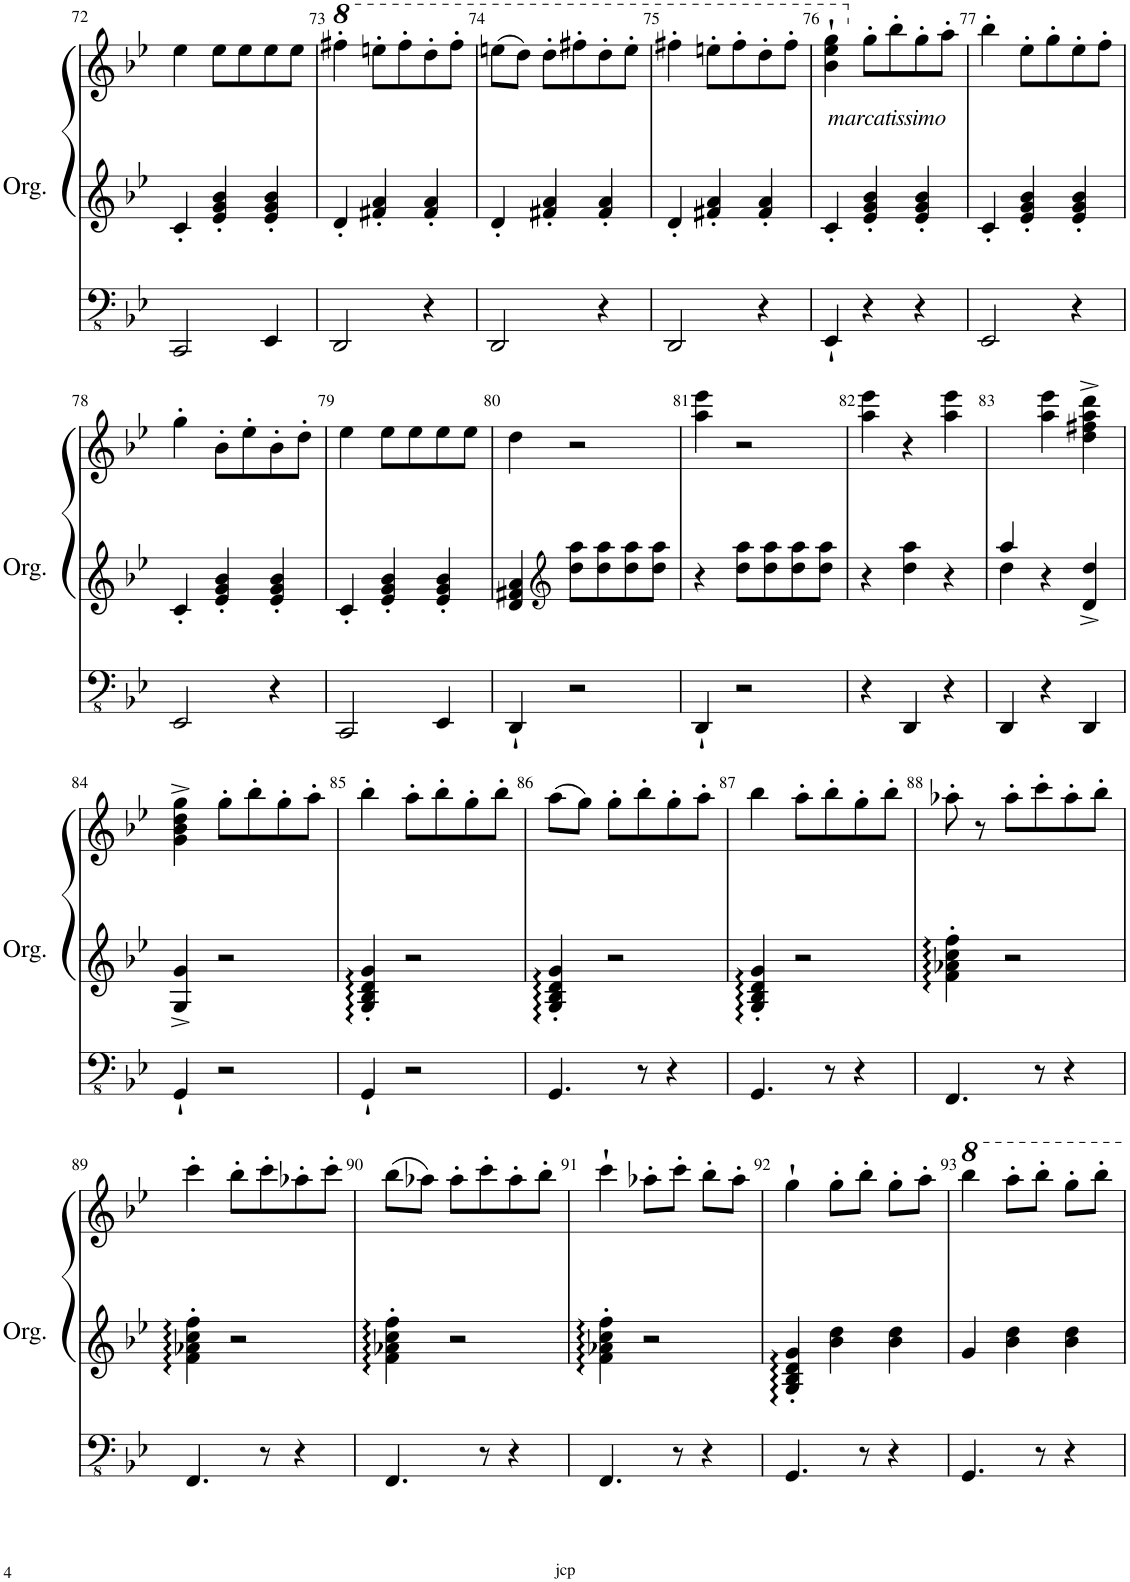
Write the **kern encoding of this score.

**kern	**kern	**kern
*part1	*part1	*part1
*staff3	*staff2	*staff1
*I"Orgue à tuyaux	*	*
*I'Org.	*	*
!!LO:PB:g=z
*clefFv4	*clefG2	*clefG2
*k[b-e-]	*k[b-e-]	*k[b-e-]
*M3/4	*M3/4	*M3/4
=72	=72	=72
2CCC/	4c'/	4ee-\
.	4e-/' 4g/' 4b-/'	8ee-\L
.	.	8ee-\
4EEE-/	4e-/' 4g/' 4b-/'	8ee-\
.	.	8ee-\J
=73	=73	=73
*	*	*8va
2DDD/	4d'/	4fff#X'\
.	4f#X/' 4a/'	8eeen'\L
.	.	8fff#'\
4r	4f#/' 4a/'	8ddd'\
.	.	8fff#'\J
=74	=74	=74
2DDD/	4d'/	(8eeen\L
.	.	8ddd\J)
.	4f#X/' 4a/'	8ddd'\L
.	.	8fff#X'\
4r	4f#/' 4a/'	8ddd'\
.	.	8eee'\J
=75	=75	=75
2DDD/	4d'/	4fff#X'\
.	4f#X/' 4a/'	8eeen'\L
.	.	8fff#'\
4r	4f#/' 4a/'	8ddd'\
.	.	8fff#'\J
=76	=76	=76
4EEE-`/	4c'/	4bb-\` 4eee-\` 4ggg\`
*	*	*X8va
!	!	!LO:TX:b:i:t=marcatissimo
4r	4e-/' 4g/' 4b-/'	8gg'\L
.	.	8bb-'\
4r	4e-/' 4g/' 4b-/'	8gg'\
.	.	8aa'\J
=77	=77	=77
2EEE-/	4c'/	4bb-'\
.	4e-/' 4g/' 4b-/'	8ee-'\L
.	.	8gg'\
4r	4e-/' 4g/' 4b-/'	8ee-'\
.	.	8ff'\J
!!LO:LB:g=z
=78	=78	=78
2EEE-/	4c'/	4gg'\
.	4e-/' 4g/' 4b-/'	8b-'\L
.	.	8ee-'\
4r	4e-/' 4g/' 4b-/'	8b-'\
.	.	8dd'\J
=79	=79	=79
2CCC/	4c'/	4ee-\
.	4e-/' 4g/' 4b-/'	8ee-\L
.	.	8ee-\
4EEE-/	4e-/' 4g/' 4b-/'	8ee-\
.	.	8ee-\J
=80	=80	=80
4DDD`/	4d/ 4f#X/ 4a/	4dd\
*	*clefG2	*
2r	8dd\ 8aa\L	2r
.	8dd\ 8aa\	.
.	8dd\ 8aa\	.
.	8dd\ 8aa\J	.
=81	=81	=81
4DDD`/	4r	4aa\ 4eee-\
2r	8dd\ 8aa\L	2r
.	8dd\ 8aa\	.
.	8dd\ 8aa\	.
.	8dd\ 8aa\J	.
=82	=82	=82
4r	4r	4aa\ 4eee-\
4DDD/	4dd\ 4aa\	4r
4r	4r	4aa\ 4eee-\
=83	=83	=83
*	*^	*
4DDD/	4aa/	4dd\	4ryy
4r	2ryy	4r	4aa\ 4eee-\
4DDD/	.	4d/^ 4dd/^	4dd\^ 4ff#X\^ 4aa\^ 4ddd\^
*	*v	*v	*
!!LO:LB:g=z
=84	=84	=84
4GGG`/	4G/^ 4g/^	4g\^ 4b-\^ 4dd\^ 4gg\^
2r	2r	8gg'\L
.	.	8bb-'\
.	.	8gg'\
.	.	8aa'\J
=85	=85	=85
4GGG`/	4G/::' 4B-/::' 4d/::' 4g/::'	4bb-'\
2r	2r	8aa'\L
.	.	8bb-'\
.	.	8gg'\
.	.	8bb-'\J
=86	=86	=86
4.GGG/	4G/::' 4B-/::' 4d/::' 4g/::'	(8aa\L
.	.	8gg\J)
.	2r	8gg'\L
8r	.	8bb-'\
4r	.	8gg'\
.	.	8aa'\J
=87	=87	=87
4.GGG/	4G/::' 4B-/::' 4d/::' 4g/::'	4bb-\
.	2r	8aa'\L
8r	.	8bb-'\
4r	.	8gg'\
.	.	8bb-'\J
=88	=88	=88
4.FFF/	4f\::' 4a-X\::' 4cc\::' 4ff\::'	8aa-X'\
.	.	8r
.	2r	8aa-'\L
8r	.	8ccc'\
4r	.	8aa-'\
.	.	8bb-'\J
!!LO:LB:g=z
=89	=89	=89
4.FFF/	4f\::' 4a-X\::' 4cc\::' 4ff\::'	4ccc'\
.	2r	8bb-'\L
8r	.	8ccc'\
4r	.	8aa-X'\
.	.	8ccc'\J
=90	=90	=90
4.FFF/	4f\::' 4a-X\::' 4cc\::' 4ff\::'	(8bb-\L
.	.	8aa-X\J)
.	2r	8aa-'\L
8r	.	8ccc'\
4r	.	8aa-'\
.	.	8bb-'\J
=91	=91	=91
4.FFF/	4f\::' 4a-X\::' 4cc\::' 4ff\::'	4ccc`\
.	2r	8aa-X'\L
8r	.	8ccc'\J
4r	.	8bb-'\L
.	.	8aa-'\J
=92	=92	=92
4.GGG/	4G/::' 4B-/::' 4d/::' 4g/::'	4gg`\
.	4b-\ 4dd\	8gg'\L
8r	.	8bb-'\J
4r	4b-\ 4dd\	8gg'\L
.	.	8aa'\J
=93	=93	=93
4.GGG/	4g/	4bbb-\
.	4b-\ 4dd\	8aaa'\L
8r	.	8bbb-'\J
4r	4b-\ 4dd\	8ggg'\L
.	.	8bbb-'\J
=	=	=
*-	*-	*-
